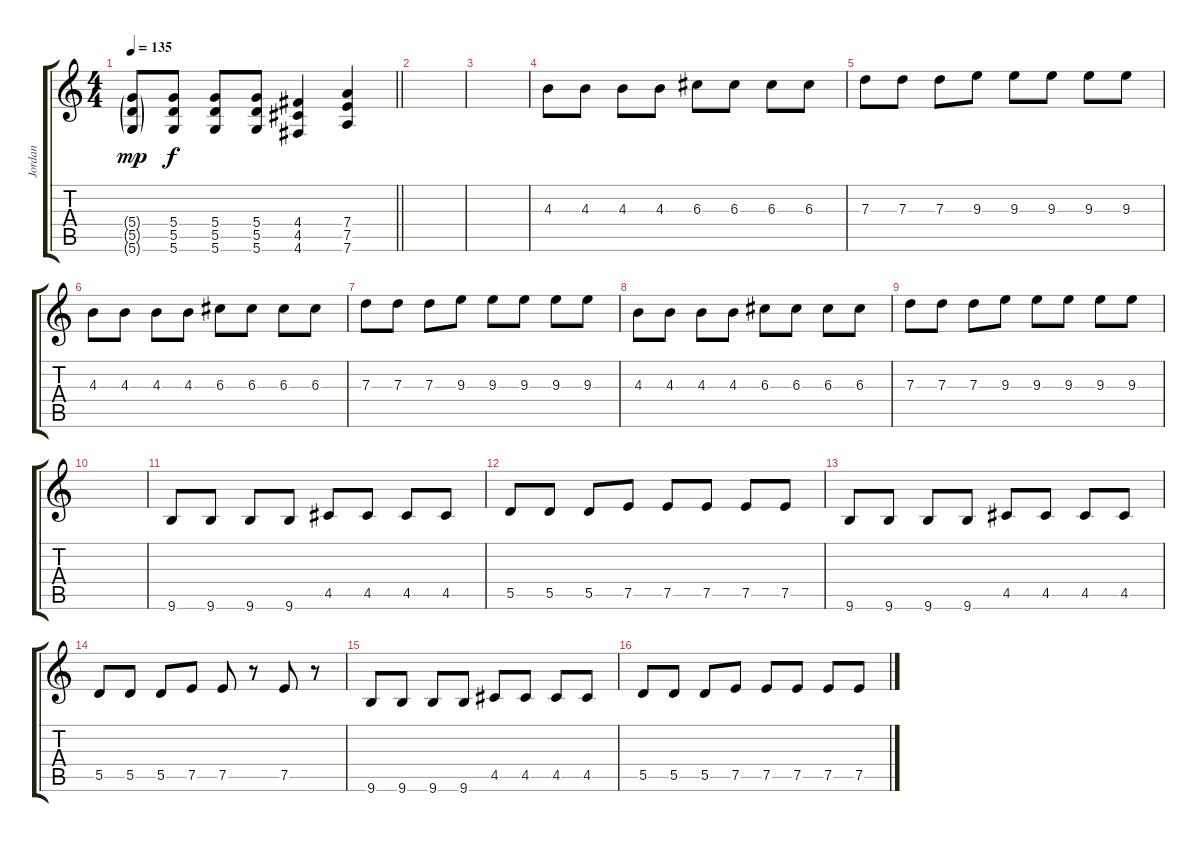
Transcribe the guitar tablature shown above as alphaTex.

\track ("Jordan" "Jordan") {instrument overdrivenguitar}
\staff {score tabs}
\tuning (E4 B3 G3 D3 A2 D2) {hide}
\ts (4 4)
\tempo 135
\clef g2
\barLineRight lightlight
\ks c
(5.4{g} 5.5{g} 5.6{g}).8{dy mp} (5.4 5.5 5.6).8{dy f} (5.4 5.5 5.6).8 (5.4 5.5 5.6).8 (4.4 4.5 4.6).4 (7.4 7.5 7.6).4 |
|
|
4.3.8 4.3.8 4.3.8 4.3.8 6.3.8 6.3.8 6.3.8 6.3.8 |
7.3.8 7.3.8 7.3.8 9.3.8 9.3.8 9.3.8 9.3.8 9.3.8 |
4.3.8 4.3.8 4.3.8 4.3.8 6.3.8 6.3.8 6.3.8 6.3.8 |
7.3.8 7.3.8 7.3.8 9.3.8 9.3.8 9.3.8 9.3.8 9.3.8 |
4.3.8 4.3.8 4.3.8 4.3.8 6.3.8 6.3.8 6.3.8 6.3.8 |
7.3.8 7.3.8 7.3.8 9.3.8 9.3.8 9.3.8 9.3.8 9.3.8 |
|
9.6.8 9.6.8 9.6.8 9.6.8 4.5.8 4.5.8 4.5.8 4.5.8 |
5.5.8 5.5.8 5.5.8 7.5.8 7.5.8 7.5.8 7.5.8 7.5.8 |
9.6.8 9.6.8 9.6.8 9.6.8 4.5.8 4.5.8 4.5.8 4.5.8 |
5.5.8 5.5.8 5.5.8 7.5.8 7.5.8 r.8 7.5.8 r.8 |
9.6.8 9.6.8 9.6.8 9.6.8 4.5.8 4.5.8 4.5.8 4.5.8 |
5.5.8 5.5.8 5.5.8 7.5.8 7.5.8 7.5.8 7.5.8 7.5.8
